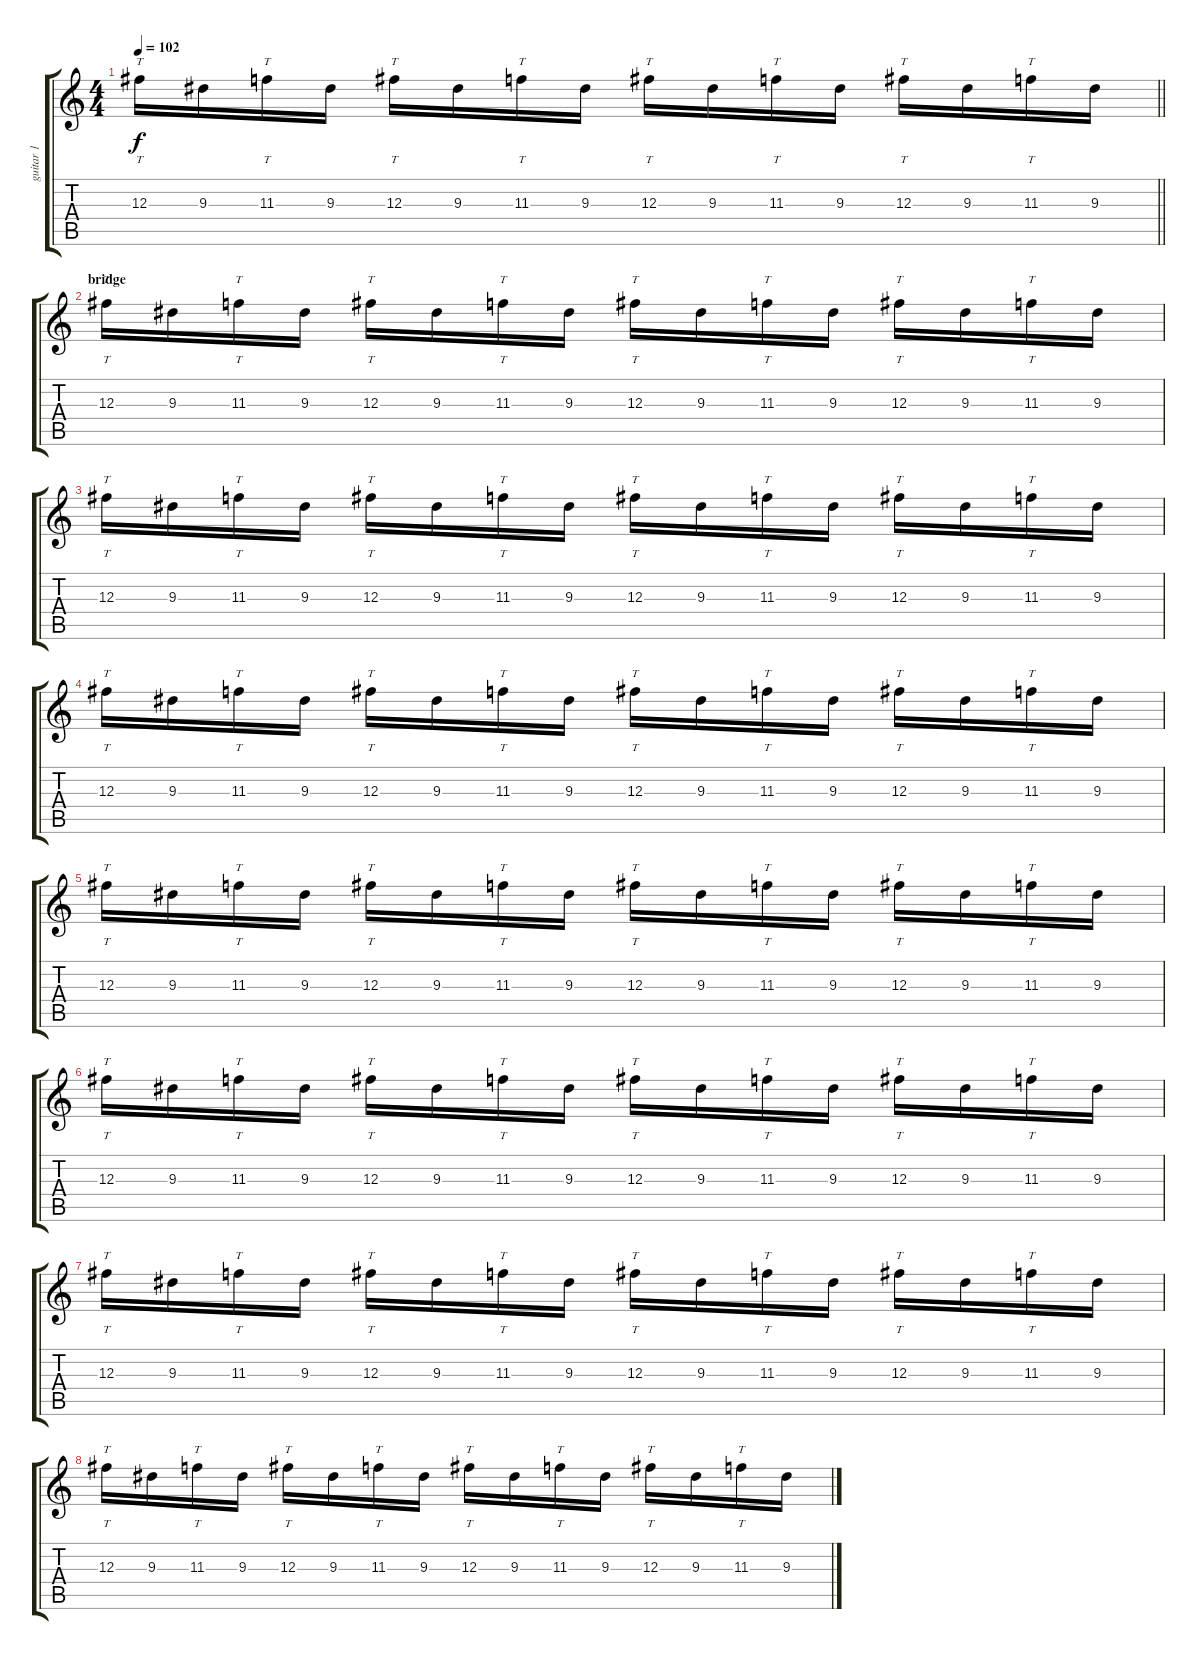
\track ("guitar 1" "guitar 1") {instrument distortionguitar}
\staff {score tabs}
\tuning (Eb4 Bb3 Gb3 Db3 Ab2 Db2) {hide}
\ts (4 4)
\tempo 102
\clef g2
\barLineRight lightlight
\ks c
12.3.16{tt dy f} 9.3.16 11.3.16{tt} 9.3.16 12.3.16{tt} 9.3.16 11.3.16{tt} 9.3.16 12.3.16{tt} 9.3.16 11.3.16{tt} 9.3.16 12.3.16{tt} 9.3.16 11.3.16{tt} 9.3.16 |
\section ("" "bridge")
12.3.16{tt} 9.3.16 11.3.16{tt} 9.3.16 12.3.16{tt} 9.3.16 11.3.16{tt} 9.3.16 12.3.16{tt} 9.3.16 11.3.16{tt} 9.3.16 12.3.16{tt} 9.3.16 11.3.16{tt} 9.3.16 |
12.3.16{tt} 9.3.16 11.3.16{tt} 9.3.16 12.3.16{tt} 9.3.16 11.3.16{tt} 9.3.16 12.3.16{tt} 9.3.16 11.3.16{tt} 9.3.16 12.3.16{tt} 9.3.16 11.3.16{tt} 9.3.16 |
12.3.16{tt} 9.3.16 11.3.16{tt} 9.3.16 12.3.16{tt} 9.3.16 11.3.16{tt} 9.3.16 12.3.16{tt} 9.3.16 11.3.16{tt} 9.3.16 12.3.16{tt} 9.3.16 11.3.16{tt} 9.3.16 |
12.3.16{tt} 9.3.16 11.3.16{tt} 9.3.16 12.3.16{tt} 9.3.16 11.3.16{tt} 9.3.16 12.3.16{tt} 9.3.16 11.3.16{tt} 9.3.16 12.3.16{tt} 9.3.16 11.3.16{tt} 9.3.16 |
12.3.16{tt} 9.3.16 11.3.16{tt} 9.3.16 12.3.16{tt} 9.3.16 11.3.16{tt} 9.3.16 12.3.16{tt} 9.3.16 11.3.16{tt} 9.3.16 12.3.16{tt} 9.3.16 11.3.16{tt} 9.3.16 |
12.3.16{tt} 9.3.16 11.3.16{tt} 9.3.16 12.3.16{tt} 9.3.16 11.3.16{tt} 9.3.16 12.3.16{tt} 9.3.16 11.3.16{tt} 9.3.16 12.3.16{tt} 9.3.16 11.3.16{tt} 9.3.16 |
12.3.16{tt} 9.3.16 11.3.16{tt} 9.3.16 12.3.16{tt} 9.3.16 11.3.16{tt} 9.3.16 12.3.16{tt} 9.3.16 11.3.16{tt} 9.3.16 12.3.16{tt} 9.3.16 11.3.16{tt} 9.3.16
